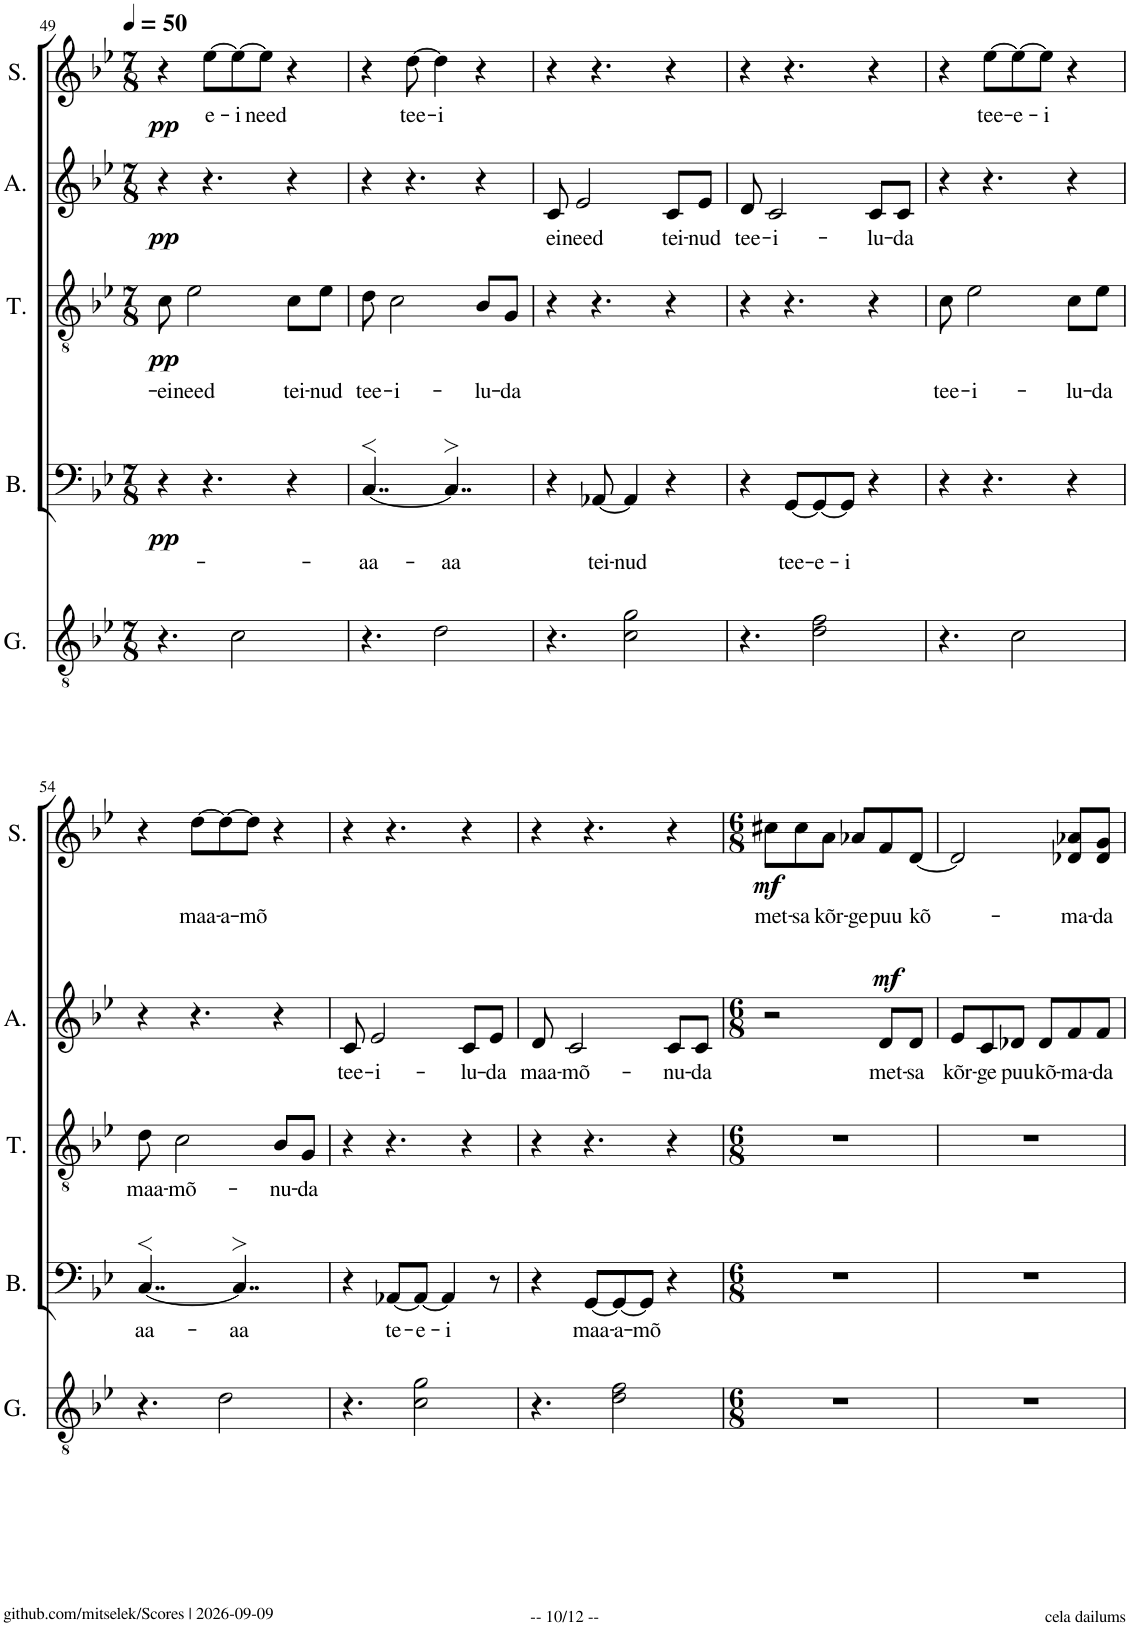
**kern	**kern	**text	**dynam	**kern	**text	**dynam	**kern	**text	**dynam	**kern	**text	**dynam
*part5	*part4	*part4	*part4	*part3	*part3	*part3	*part2	*part2	*part2	*part1	*part1	*part1
*staff5	*staff4	*staff4	*staff4	*staff3	*staff3	*staff3	*staff2	*staff2	*staff2	*staff1	*staff1	*staff1
*I"Classical Guitar	*I"Bass	*	*	*I"Tenor	*	*	*I"Alto	*	*	*I"Soprano	*	*
*I'G.	*I'B.	*	*	*I'T.	*	*	*I'A.	*	*	*I'S.	*	*
!!LO:PB:g=z
*clefGv2	*clefF4	*	*	*clefGv2	*	*	*clefG2	*	*	*clefG2	*	*
*	*	*	*	*Trd1c2	*	*	*	*	*	*	*	*
*k[b-e-]	*k[b-e-]	*	*	*k[b-e-]	*	*	*k[b-e-]	*	*	*k[b-e-]	*	*
*M7/8	*M7/8	*	*	*M7/8	*	*	*M7/8	*	*	*M7/8	*	*
*MM50	*MM50	*	*	*MM50	*	*	*MM50	*	*	*MM50	*	*
=49	=49	=49	=49	=49	=49	=49	=49	=49	=49	=49	=49	=49
!	!	!	!LO:DY:b	!	!LO:LY:b	!LO:DY:b	!	!	!LO:DY:b	!	!	!LO:DY:b
4.r	4r	.	pp	8c\	ei	pp	4r	.	pp	4r	.	pp
!	!	!	!	!	!LO:LY:b	!	!	!	!	!	!	!
.	.	.	.	2e-\	need	.	.	.	.	.	.	.
!	!	!	!	!	!	!	!	!	!	!	!LO:LY:b	!
.	4.r	.	.	.	.	.	4.r	.	.	[8ee-\L	e-	.
!	!	!	!	!	!	!	!	!	!	!	!LO:LY:b	!
2c\	.	.	.	.	.	.	.	.	.	8ee-\_	-i	.
!	!	!	!	!	!	!	!	!	!	!	!LO:LY:b	!
.	.	.	.	.	.	.	.	.	.	8ee-\J]	need	.
!	!	!	!	!	!LO:LY:b	!	!	!	!	!	!	!
.	4r	.	.	8c\L	-tei-	.	4r	.	.	4r	.	.
!	!	!	!	!	!LO:LY:b	!	!	!	!	!	!	!
.	.	.	.	8e-\J	-nud	.	.	.	.	.	.	.
=50	=50	=50	=50	=50	=50	=50	=50	=50	=50	=50	=50	=50
!	!	!LO:LY:b	!	!	!LO:LY:b	!	!	!	!	!	!	!
4.r	[4..C>/	aa-	.	8d\	tee-	.	4r	.	.	4r	.	.
!	!	!	!	!	!LO:LY:b	!	!	!	!	!	!	!
.	.	.	.	2c\	-i-	.	.	.	.	.	.	.
!	!	!	!	!	!	!	!	!	!	!	!LO:LY:b	!
.	.	.	.	.	.	.	4.r	.	.	[8dd\	tee-	.
!	!	!	!	!	!	!	!	!	!	!	!LO:LY:b	!
2d\	.	.	.	.	.	.	.	.	.	4dd\]	-i	.
!	!	!LO:LY:b	!	!	!	!	!	!	!	!	!	!
.	4..C>/]	-aa	.	.	.	.	.	.	.	.	.	.
!	!	!	!	!	!LO:LY:b	!	!	!	!	!	!	!
.	.	.	.	8B-/L	-lu-	.	4r	.	.	4r	.	.
!	!	!	!	!	!LO:LY:b	!	!	!	!	!	!	!
.	.	.	.	8G/J	-da	.	.	.	.	.	.	.
=51	=51	=51	=51	=51	=51	=51	=51	=51	=51	=51	=51	=51
!	!	!	!	!	!	!	!	!LO:LY:b	!	!	!	!
4.r	4r	.	.	4r	.	.	8c/	ei	.	4r	.	.
!	!	!	!	!	!	!	!	!LO:LY:b	!	!	!	!
.	.	.	.	.	.	.	2e-/	need	.	.	.	.
!	!	!LO:LY:b	!	!	!	!	!	!	!	!	!	!
.	[8AA-X/	tei-	.	4.r	.	.	.	.	.	4.r	.	.
!	!	!LO:LY:b	!	!	!	!	!	!	!	!	!	!
2c\ 2g\	4AA-/]	-nud	.	.	.	.	.	.	.	.	.	.
!	!	!	!	!	!	!	!	!LO:LY:b	!	!	!	!
.	4r	.	.	4r	.	.	8c/L	tei-	.	4r	.	.
!	!	!	!	!	!	!	!	!LO:LY:b	!	!	!	!
.	.	.	.	.	.	.	8e-/J	-nud	.	.	.	.
=52	=52	=52	=52	=52	=52	=52	=52	=52	=52	=52	=52	=52
!	!	!	!	!	!	!	!	!LO:LY:b	!	!	!	!
4.r	4r	.	.	4r	.	.	8d/	tee-	.	4r	.	.
!	!	!	!	!	!	!	!	!LO:LY:b	!	!	!	!
.	.	.	.	.	.	.	2c/	-i-	.	.	.	.
!	!	!LO:LY:b	!	!	!	!	!	!	!	!	!	!
.	[8GG/L	tee-	.	4.r	.	.	.	.	.	4.r	.	.
!	!	!LO:LY:b	!	!	!	!	!	!	!	!	!	!
2d\ 2f\	8GG/_	-e-	.	.	.	.	.	.	.	.	.	.
!	!	!LO:LY:b	!	!	!	!	!	!	!	!	!	!
.	8GG/J]	-i	.	.	.	.	.	.	.	.	.	.
!	!	!	!	!	!	!	!	!LO:LY:b	!	!	!	!
.	4r	.	.	4r	.	.	8c/L	-lu-	.	4r	.	.
!	!	!	!	!	!	!	!	!LO:LY:b	!	!	!	!
.	.	.	.	.	.	.	8c/J	-da	.	.	.	.
=53	=53	=53	=53	=53	=53	=53	=53	=53	=53	=53	=53	=53
!	!	!	!	!	!LO:LY:b	!	!	!	!	!	!	!
4.r	4r	.	.	8c\	tee-	.	4r	.	.	4r	.	.
!	!	!	!	!	!LO:LY:b	!	!	!	!	!	!	!
.	.	.	.	2e-\	-i-	.	.	.	.	.	.	.
!	!	!	!	!	!	!	!	!	!	!	!LO:LY:b	!
.	4.r	.	.	.	.	.	4.r	.	.	[8ee-\L	tee-	.
!	!	!	!	!	!	!	!	!	!	!	!LO:LY:b	!
2c\	.	.	.	.	.	.	.	.	.	8ee-\_	-e-	.
!	!	!	!	!	!	!	!	!	!	!	!LO:LY:b	!
.	.	.	.	.	.	.	.	.	.	8ee-\J]	-i	.
!	!	!	!	!	!LO:LY:b	!	!	!	!	!	!	!
.	4r	.	.	8c\L	-lu-	.	4r	.	.	4r	.	.
!	!	!	!	!	!LO:LY:b	!	!	!	!	!	!	!
.	.	.	.	8e-\J	-da	.	.	.	.	.	.	.
!!LO:LB:g=z
=54	=54	=54	=54	=54	=54	=54	=54	=54	=54	=54	=54	=54
!	!	!LO:LY:b	!	!	!LO:LY:b	!	!	!	!	!	!	!
4.r	[4..C>/	aa-	.	8d\	maa-	.	4r	.	.	4r	.	.
!	!	!	!	!	!LO:LY:b	!	!	!	!	!	!	!
.	.	.	.	2c\	-mõ-	.	.	.	.	.	.	.
!	!	!	!	!	!	!	!	!	!	!	!LO:LY:b	!
.	.	.	.	.	.	.	4.r	.	.	[8dd\L	maa-	.
!	!	!	!	!	!	!	!	!	!	!	!LO:LY:b	!
2d\	.	.	.	.	.	.	.	.	.	8dd\_	-a-	.
!	!	!LO:LY:b	!	!	!	!	!	!	!	!	!	!
.	4..C>/]	-aa	.	.	.	.	.	.	.	.	.	.
!	!	!	!	!	!	!	!	!	!	!	!LO:LY:b	!
.	.	.	.	.	.	.	.	.	.	8dd\J]	-mõ	.
!	!	!	!	!	!LO:LY:b	!	!	!	!	!	!	!
.	.	.	.	8B-/L	-nu-	.	4r	.	.	4r	.	.
!	!	!	!	!	!LO:LY:b	!	!	!	!	!	!	!
.	.	.	.	8G/J	-da	.	.	.	.	.	.	.
=55	=55	=55	=55	=55	=55	=55	=55	=55	=55	=55	=55	=55
!	!	!	!	!	!	!	!	!LO:LY:b	!	!	!	!
4.r	4r	.	.	4r	.	.	8c/	tee-	.	4r	.	.
!	!	!	!	!	!	!	!	!LO:LY:b	!	!	!	!
.	.	.	.	.	.	.	2e-/	-i-	.	.	.	.
!	!	!LO:LY:b	!	!	!	!	!	!	!	!	!	!
.	[8AA-X/L	te-	.	4.r	.	.	.	.	.	4.r	.	.
!	!	!LO:LY:b	!	!	!	!	!	!	!	!	!	!
2c\ 2g\	8AA-/J_	-e-	.	.	.	.	.	.	.	.	.	.
!	!	!LO:LY:b	!	!	!	!	!	!	!	!	!	!
.	4AA-/]	-i	.	.	.	.	.	.	.	.	.	.
!	!	!	!	!	!	!	!	!LO:LY:b	!	!	!	!
.	.	.	.	4r	.	.	8c/L	-lu-	.	4r	.	.
!	!	!	!	!	!	!	!	!LO:LY:b	!	!	!	!
.	8r	.	.	.	.	.	8e-/J	-da	.	.	.	.
=56	=56	=56	=56	=56	=56	=56	=56	=56	=56	=56	=56	=56
!	!	!	!	!	!	!	!	!LO:LY:b	!	!	!	!
4.r	4r	.	.	4r	.	.	8d/	maa-	.	4r	.	.
!	!	!	!	!	!	!	!	!LO:LY:b	!	!	!	!
.	.	.	.	.	.	.	2c/	-mõ-	.	.	.	.
!	!	!LO:LY:b	!	!	!	!	!	!	!	!	!	!
.	[8GG/L	maa-	.	4.r	.	.	.	.	.	4.r	.	.
!	!	!LO:LY:b	!	!	!	!	!	!	!	!	!	!
2d\ 2f\	8GG/_	-a-	.	.	.	.	.	.	.	.	.	.
!	!	!LO:LY:b	!	!	!	!	!	!	!	!	!	!
.	8GG/J]	-mõ	.	.	.	.	.	.	.	.	.	.
!	!	!	!	!	!	!	!	!LO:LY:b	!	!	!	!
.	4r	.	.	4r	.	.	8c/L	-nu-	.	4r	.	.
!	!	!	!	!	!	!	!	!LO:LY:b	!	!	!	!
.	.	.	.	.	.	.	8c/J	-da	.	.	.	.
=57	=57	=57	=57	=57	=57	=57	=57	=57	=57	=57	=57	=57
*M6/8	*M6/8	*	*	*M6/8	*	*	*M6/8	*	*	*M6/8	*	*
!	!	!	!	!	!	!	!	!	!	!	!LO:LY:b	!LO:DY:b
2.r	2.r	.	.	2.r	.	.	2r	.	.	8cc#X\L	met-	mf
!	!	!	!	!	!	!	!	!	!	!	!LO:LY:b	!
.	.	.	.	.	.	.	.	.	.	8cc#\	-sa	.
!	!	!	!	!	!	!	!	!	!	!	!LO:LY:b	!
.	.	.	.	.	.	.	.	.	.	8a\J	kõr-	.
!	!	!	!	!	!	!	!	!	!	!	!LO:LY:b	!
.	.	.	.	.	.	.	.	.	.	8a-X/L	-ge	.
!	!	!	!	!	!	!	!	!LO:LY:b	!LO:DY:a	!	!LO:LY:b	!
.	.	.	.	.	.	.	8d/L	met-	mf	8f/	puu	.
!	!	!	!	!	!	!	!	!LO:LY:b	!	!	!LO:LY:b	!
.	.	.	.	.	.	.	8d/J	-sa	.	[8d/J	kõ-	.
=58	=58	=58	=58	=58	=58	=58	=58	=58	=58	=58	=58	=58
!	!	!	!	!	!	!	!	!LO:LY:b	!	!	!	!
2.r	2.r	.	.	2.r	.	.	8e-/L	kõr-	.	2d/]	.	.
!	!	!	!	!	!	!	!	!LO:LY:b	!	!	!	!
.	.	.	.	.	.	.	8c/	-ge	.	.	.	.
!	!	!	!	!	!	!	!	!LO:LY:b	!	!	!	!
.	.	.	.	.	.	.	8d-X/J	puu	.	.	.	.
!	!	!	!	!	!	!	!	!LO:LY:b	!	!	!	!
.	.	.	.	.	.	.	8d-/L	kõ-	.	.	.	.
!	!	!	!	!	!	!	!	!LO:LY:b	!	!	!LO:LY:b	!
.	.	.	.	.	.	.	8f/	-ma-	.	8d-X/ 8a-X/L	-ma-	.
!	!	!	!	!	!	!	!	!LO:LY:b	!	!	!LO:LY:b	!
.	.	.	.	.	.	.	8f/J	-da	.	8d-/ 8g/J	-da	.
=	=	=	=	=	=	=	=	=	=	=	=	=
*-	*-	*-	*-	*-	*-	*-	*-	*-	*-	*-	*-	*-
